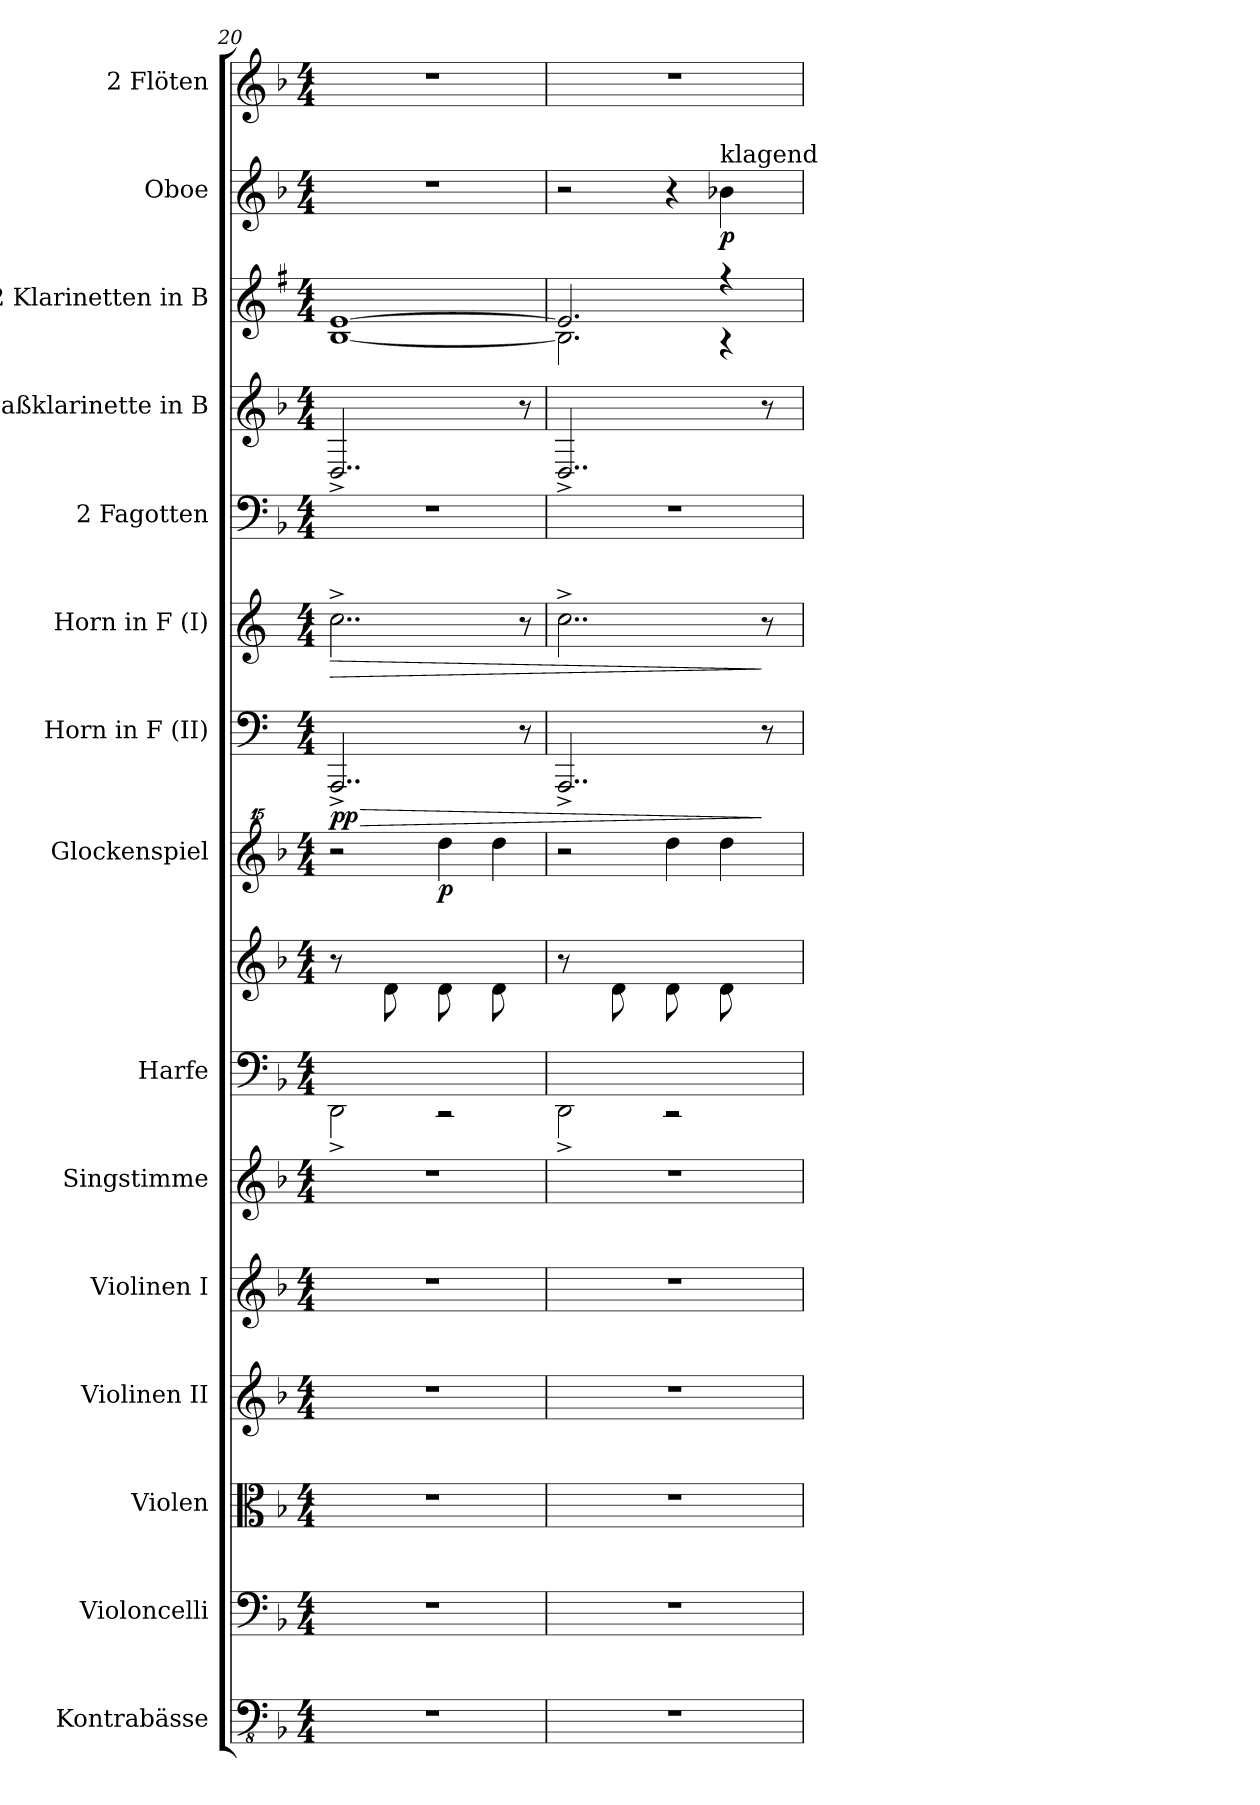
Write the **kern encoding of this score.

**kern	**kern	**kern	**kern	**kern	**kern	**kern	**kern	**kern	**dynam	**kern	**dynam	**kern	**dynam	**kern	**kern	**kern	**kern	**dynam	**kern
*part15	*part14	*part13	*part12	*part11	*part10	*part9	*part9	*part8	*part8	*part7	*part7	*part6	*part6	*part5	*part4	*part3	*part2	*part2	*part1
*staff16	*staff15	*staff14	*staff13	*staff12	*staff11	*staff10	*staff9	*staff8	*staff8	*staff7	*staff7	*staff6	*staff6	*staff5	*staff4	*staff3	*staff2	*staff2	*staff1
*I"Kontrabässe	*I"Violoncelli	*I"Violen	*I"Violinen II	*I"Violinen I	*I"Singstimme	*I"Harfe	*	*I"Glockenspiel	*	*I"Horn in F (II)	*	*I"Horn in F (I)	*	*I"2 Fagotten	*I"Baßklarinette in B	*I"2 Klarinetten in B	*I"Oboe	*	*I"2 Flöten
*I'Kb.	*I'Vc.	*	*I'Vl. II	*I'Vl. I	*I'Singst.	*I'Hf.	*	*I'Glk.	*	*I'Hr. II	*	*I'Hr. I	*	*I'Fg.	*I'Bklar. (B)	*I'Klar. (B)	*I'Ob.	*	*I'Fl.
*clefFv4	*clefF4	*clefC3	*clefG2	*clefG2	*clefG2	*clefF4	*clefG2	*clefG^^2	*	*clefF4	*	*clefG2	*	*clefF4	*clefG2	*clefG2	*clefG2	*	*clefG2
*	*	*	*	*	*	*	*	*	*	*ITrd4c7	*	*ITrd4c7	*	*	*ITrd8c14	*ITrd1c2	*	*	*
*k[b-]	*k[b-]	*k[b-]	*k[b-]	*k[b-]	*k[b-]	*k[b-]	*k[b-]	*k[b-]	*	*k[b-]	*	*k[b-]	*	*k[b-]	*k[b-]	*k[b-]	*k[b-]	*	*k[b-]
*M4/4	*M4/4	*M4/4	*M4/4	*M4/4	*M4/4	*M4/4	*M4/4	*M4/4	*	*M4/4	*	*M4/4	*	*M4/4	*M4/4	*M4/4	*M4/4	*	*M4/4
=20	=20	=20	=20	=20	=20	=20	=20	=20	=20	=20	=20	=20	=20	=20	=20	=20	=20	=20	=20
*	*	*	*	*	*	*^	*	*	*	*	*	*	*	*	*	*	*	*	*
!	!	!	!	!	!	!	!	!	!	!	!	!LO:HP:b	!	!LO:HP:b	!	!	!	!	!	!
*	*	*	*	*	*	*	*	*	*	*	*	*	*	*	*	*	*^	*	*	*
!	!	!	!	!	!	!	!	!	!	!	!	!LO:DY:n=1:b	!	!	!	!	!	!	!	!	!
1r	1r	1r	1r	1r	1r	8ryy	2DD^\	8r	2r	.	2..DDD^/	> pp	2..f^\	>	1r	2..DD^/	[1d	[1A	1r	.	1r
.	.	.	.	.	.	8A/L	.	8ryy	.	.	.	.	.	.	.	.	.	.	.	.	.
.	.	.	.	.	.	8ryy	.	8d\	.	.	.	.	.	.	.	.	.	.	.	.	.
.	.	.	.	.	.	8A/J	.	8ryy	.	.	.	.	.	.	.	.	.	.	.	.	.
!	!	!	!	!	!	!	!	!	!	!LO:DY:b	!	!	!	!	!	!	!	!	!	!	!
.	.	.	.	.	.	8ryy	2r	8d\L	4dddd\	p	.	.	.	.	.	.	.	.	.	.	.
.	.	.	.	.	.	8A/	.	8ryy	.	.	.	.	.	.	.	.	.	.	.	.	.
.	.	.	.	.	.	8ryy	.	8d\	4dddd\	.	.	.	.	.	.	.	.	.	.	.	.
.	.	.	.	.	.	8A/J	.	8ryy	.	.	8r	.	8r	.	.	8r	.	.	.	.	.
=21	=21	=21	=21	=21	=21	=21	=21	=21	=21	=21	=21	=21	=21	=21	=21	=21	=21	=21	=21	=21	=21
1r	1r	1r	1r	1r	1r	8ryy	2DD^\	8r	2r	.	2..DDD^/	.	2..f^\	.	1r	2..DD^/	2.d/]	2.A\]	2r	.	1r
.	.	.	.	.	.	8A/L	.	8ryy	.	.	.	.	.	.	.	.	.	.	.	.	.
.	.	.	.	.	.	8ryy	.	8d\	.	.	.	.	.	.	.	.	.	.	.	.	.
.	.	.	.	.	.	8A/J	.	8ryy	.	.	.	.	.	.	.	.	.	.	.	.	.
.	.	.	.	.	.	8ryy	2r	8d\L	4dddd\	.	.	.	.	.	.	.	.	.	4r	.	.
.	.	.	.	.	.	8A/	.	8ryy	.	.	.	.	.	.	.	.	.	.	.	.	.
!	!	!	!	!	!	!	!	!	!	!	!	!	!	!	!	!	!	!	!LO:TX:a:t=klagend	!	!
!	!	!	!	!	!	!	!	!	!	!	!	!	!	!	!	!	!	!	!	!LO:DY:b	!
.	.	.	.	.	.	8ryy	.	8d\	4dddd\	.	.	.	.	.	.	.	4r	4r	4b-X\	p	.
.	.	.	.	.	.	8A/J	.	8ryy	.	.	8r	]	8r	]	.	8r	.	.	.	.	.
*	*	*	*	*	*	*v	*v	*	*	*	*	*	*	*	*	*	*v	*v	*	*	*
=	=	=	=	=	=	=	=	=	=	=	=	=	=	=	=	=	=	=	=
*-	*-	*-	*-	*-	*-	*-	*-	*-	*-	*-	*-	*-	*-	*-	*-	*-	*-	*-	*-
